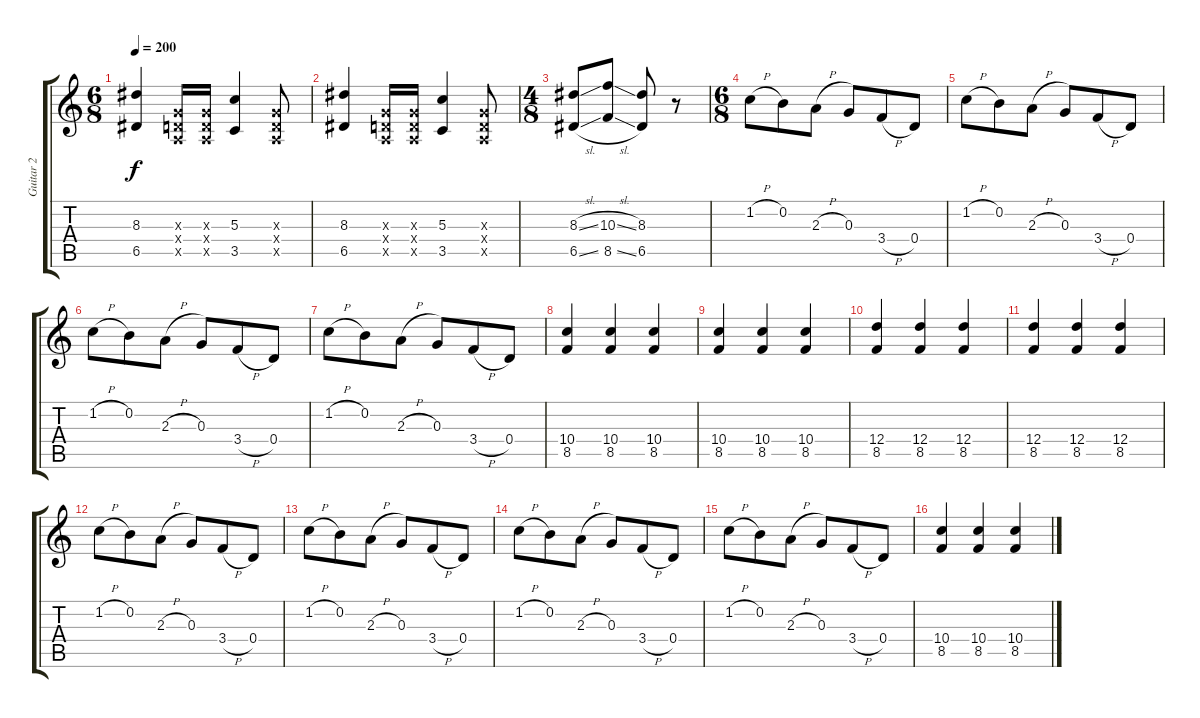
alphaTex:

\track ("Guitar 2" "Guitar 2") {instrument distortionguitar}
\staff {score tabs}
\tuning (E4 B3 G3 D3 A2 E2) {hide}
\ts (6 8)
\tempo 200
\clef g2
\ks c
(8.3 6.5).4{dy f} (0.3{x} 0.4{x} 0.5{x}).16 (0.3{x} 0.4{x} 0.5{x}).16 (5.3 3.5).4 (0.3{x} 0.4{x} 0.5{x}).8 |
(8.3 6.5).4 (0.3{x} 0.4{x} 0.5{x}).16 (0.3{x} 0.4{x} 0.5{x}).16 (5.3 3.5).4 (0.3{x} 0.4{x} 0.5{x}).8 |
\ts (4 8)
(8.3{sl} 6.5{sl}).8 (10.3{sl} 8.5{sl}).8 (8.3 6.5).8 r.8 |
\ts (6 8)
1.2{h}.8 0.2.8 2.3{h}.8 0.3.8 3.4{h}.8 0.4.8 |
1.2{h}.8 0.2.8 2.3{h}.8 0.3.8 3.4{h}.8 0.4.8 |
1.2{h}.8 0.2.8 2.3{h}.8 0.3.8 3.4{h}.8 0.4.8 |
1.2{h}.8 0.2.8 2.3{h}.8 0.3.8 3.4{h}.8 0.4.8 |
(10.4 8.5).4 (10.4 8.5).4 (10.4 8.5).4 |
(10.4 8.5).4 (10.4 8.5).4 (10.4 8.5).4 |
(12.4 8.5).4 (12.4 8.5).4 (12.4 8.5).4 |
(12.4 8.5).4 (12.4 8.5).4 (12.4 8.5).4 |
1.2{h}.8 0.2.8 2.3{h}.8 0.3.8 3.4{h}.8 0.4.8 |
1.2{h}.8 0.2.8 2.3{h}.8 0.3.8 3.4{h}.8 0.4.8 |
1.2{h}.8 0.2.8 2.3{h}.8 0.3.8 3.4{h}.8 0.4.8 |
1.2{h}.8 0.2.8 2.3{h}.8 0.3.8 3.4{h}.8 0.4.8 |
(10.4 8.5).4 (10.4 8.5).4 (10.4 8.5).4
